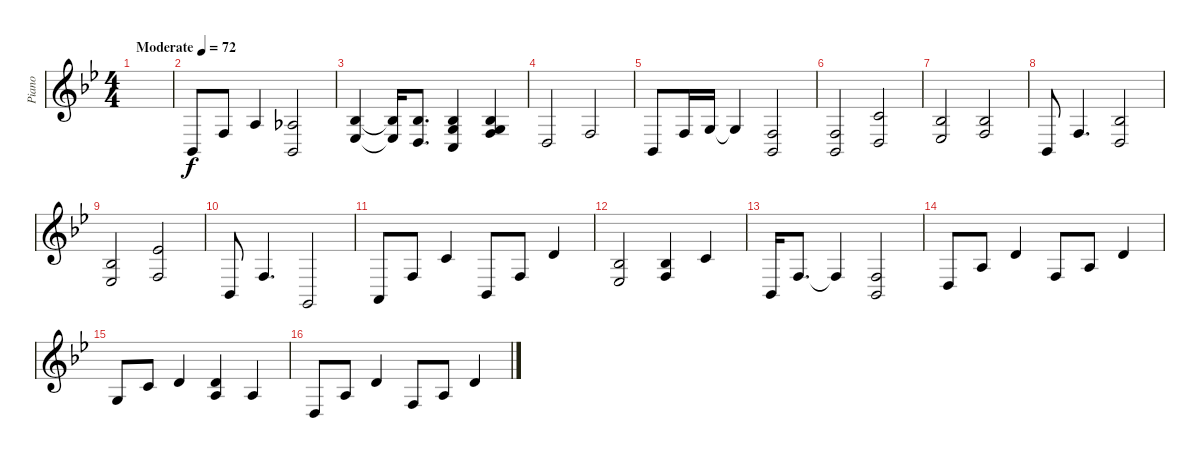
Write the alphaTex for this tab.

\track ("Piano" "Piano") {instrument acousticgrandpiano}
\staff {score}
\tuning (E4 B3 G3 D3 A2 E2) {hide}
\ts (4 4)
\tempo (72 "Moderate")
\clef g2
\ks gminor
|
1.5.8 3.4.8 2.3.4 (1.3 1.5).2 |
(3.3 1.4).4 (3.3{t} 1.4{t}).16 (3.3 0.4).8{d} (3.3 5.4 3.5).4 (3.3 5.4 8.5).4 |
0.4.2 3.4.2 |
1.5.8 3.4.16 0.3.16 0.3{t}.4 (3.4 1.5).2 |
(3.4 1.5).2 (1.2 0.4).2 |
(3.3 1.4).2 (3.3 3.4).2 |
1.5.8 3.4.4{d} (3.3 0.4).2 |
(3.3 1.4).2 (4.2 3.4).2 |
1.5.8 3.4.4{d} 3.6.2 |
0.5.8 3.4.8 1.2.4 1.5.8 3.4.8 3.2.4 |
(3.3 1.4).2 (3.3 3.4).4 1.2.4 |
\ks bb
1.5.16 3.4.8{d} 3.4{t}.4 (3.4 1.5).2 |
0.4.8 2.3.8 3.2.4 3.4.8 2.3.8 3.2.4 |
0.3.8 1.2.8 3.2.4 (3.2 2.3).4 2.3.4 |
0.4.8 2.3.8 3.2.4 3.4.8 2.3.8 3.2.4
